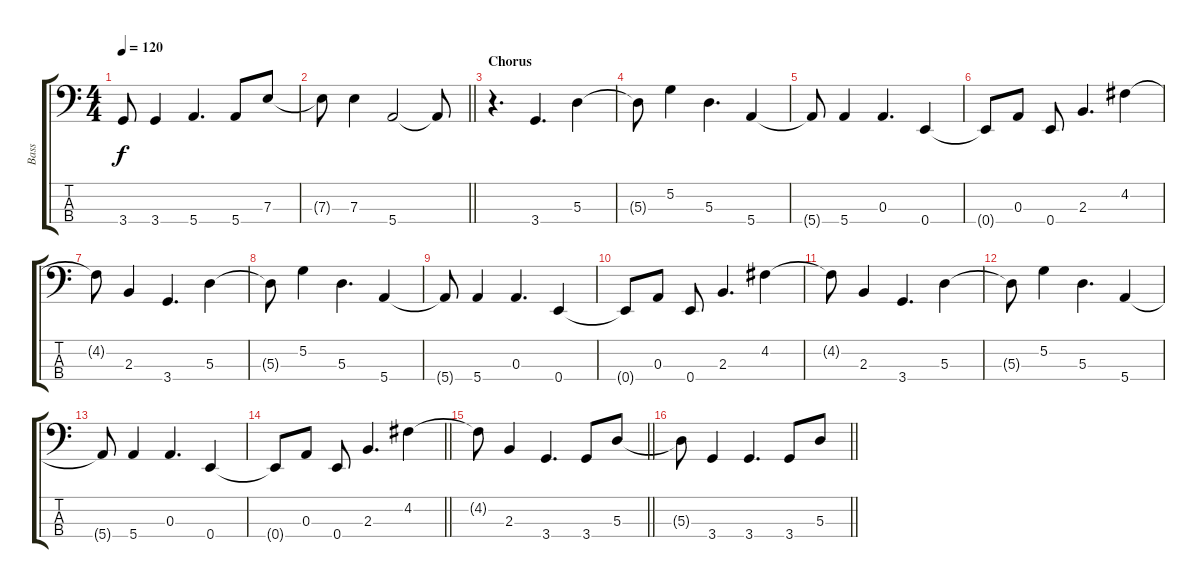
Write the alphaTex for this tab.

\track ("Bass" "Bass") {instrument electricbassfinger}
\staff {score tabs}
\tuning (G2 D2 A1 E1) {hide}
\ts (4 4)
\tempo 120
\clef f4
\ks c
3.4{t}.8{dy f} 3.4.4 5.4.4{d} 5.4.8 7.3.8 |
\barLineRight lightlight
7.3{t}.8 7.3.4 5.4.2 5.4{t}.8 |
\section ("" "Chorus")
r.4{d} 3.4.4{d} 5.3.4 |
5.3{t}.8 5.2.4 5.3.4{d} 5.4.4 |
5.4{t}.8 5.4.4 0.3.4{d} 0.4.4 |
0.4{t}.8 0.3.8 0.4.8 2.3.4{d} 4.2.4 |
4.2{t}.8 2.3.4 3.4.4{d} 5.3.4 |
5.3{t}.8 5.2.4 5.3.4{d} 5.4.4 |
5.4{t}.8 5.4.4 0.3.4{d} 0.4.4 |
0.4{t}.8 0.3.8 0.4.8 2.3.4{d} 4.2.4 |
4.2{t}.8 2.3.4 3.4.4{d} 5.3.4 |
5.3{t}.8 5.2.4 5.3.4{d} 5.4.4 |
5.4{t}.8 5.4.4 0.3.4{d} 0.4.4 |
\barLineRight lightlight
0.4{t}.8 0.3.8 0.4.8 2.3.4{d} 4.2.4 |
\barLineRight lightlight
4.2{t}.8 2.3.4 3.4.4{d} 3.4.8 5.3.8 |
\barLineRight lightlight
5.3{t}.8 3.4.4 3.4.4{d} 3.4.8 5.3.8
